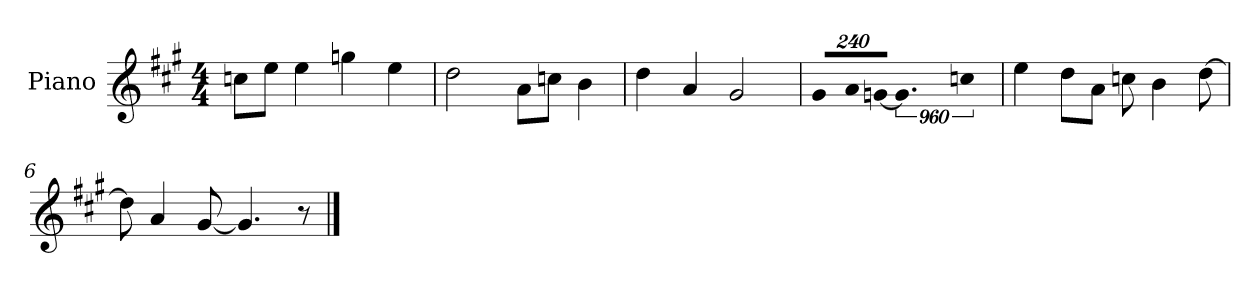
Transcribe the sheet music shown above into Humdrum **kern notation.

**kern
*part1
*staff1
*I"Piano
*I'P-no
*clefG2
*k[f#c#g#]
*M4/4
*MM90
=1
8ccn\L
8ee\J
4ee\
4ggn\
4ee\
=2
2dd\
8a\L
8ccn\J
4b\
=3
4dd\
4a/
2g#/
=4
!LO:N:vis=8
960%137g#/L
!LO:N:vis=16
1920%137a/L
!LO:N:vis=16
[1920%137gn/JJ
!LO:N:vis=4.
1920%823g/]
!LO:N:vis=4
640%183ccn\
=5
4ee\
8dd\L
8a\J
8ccn\
4b\
[8dd\
=6
8dd\]
4a/
[8g#/
4.g#/]
8r
==
*-
